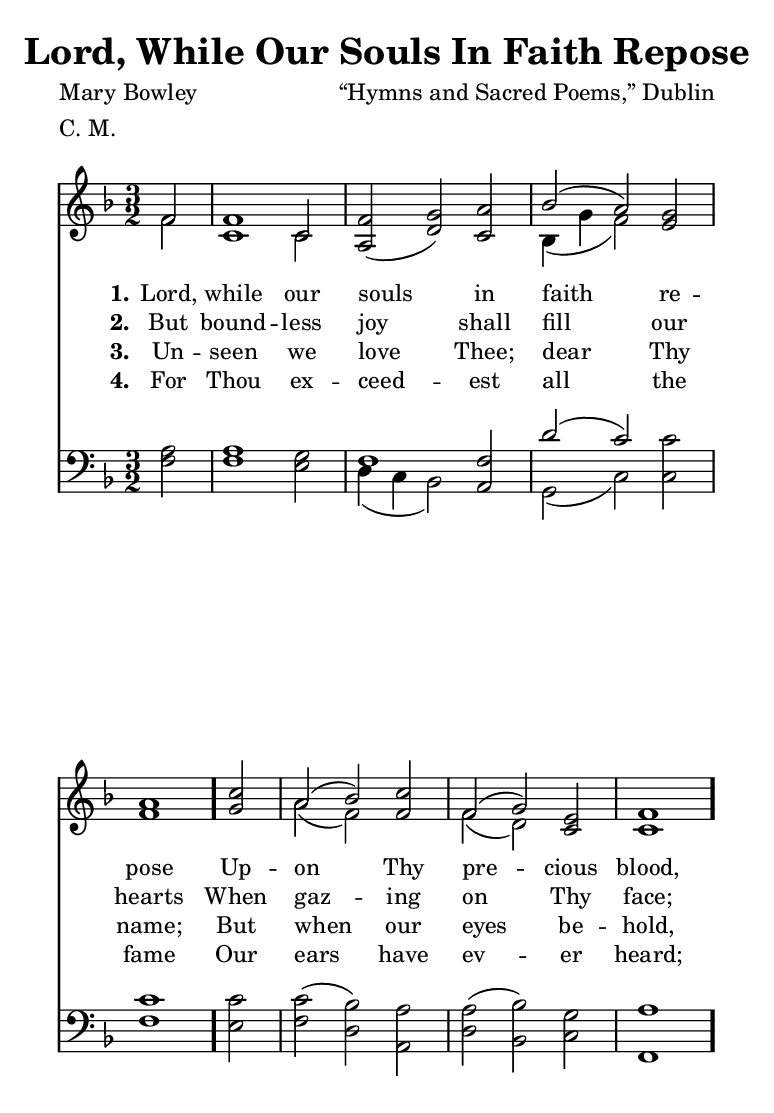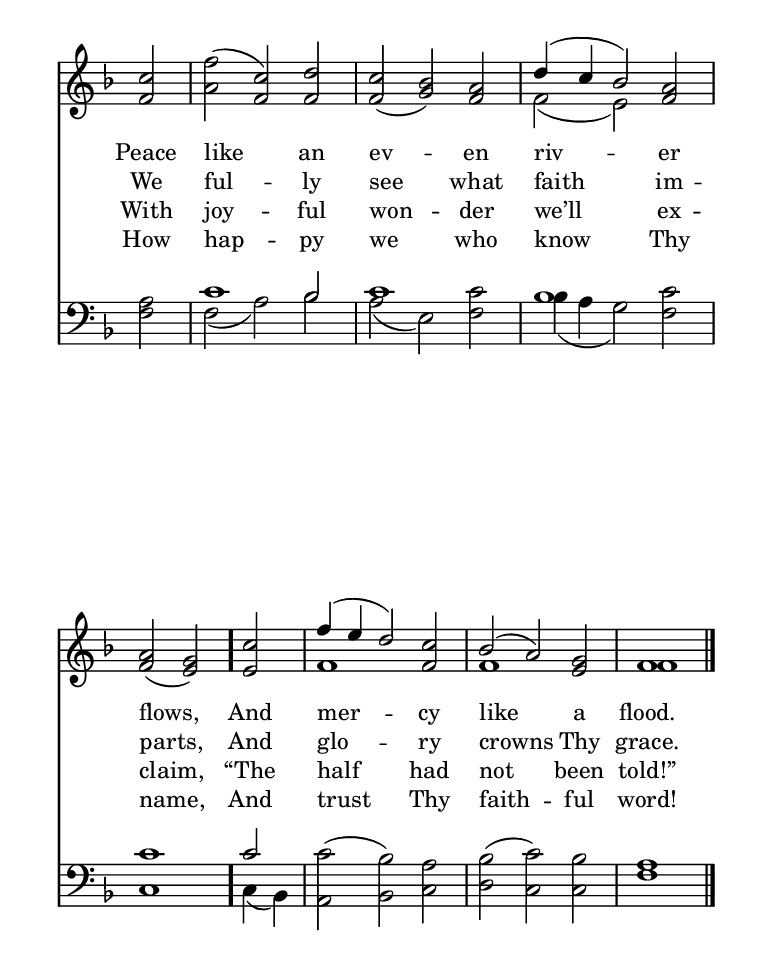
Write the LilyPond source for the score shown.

\include "common/global.ily"
\paper {
  \include "common/paper.ily"
  %ragged-bottom = ##t
  ragged-last-bottom = ##t
  %systems-per-page = ##f
  %page-count = ##f
  system-count = #(cond (is-eogsized 2) (#t #f))
}

\header{
  hymnnumber = "148"
  title = "Lord, While Our Souls In Faith Repose"
  tunename = "Irish"
  meter = "C. M."
  poet = "Mary Bowley"
  composer = "“Hymns and Sacred Poems,” Dublin"
  %copyright = ""
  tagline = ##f
}

% for fermata in MIDI
ta = { \tempo 2=90 }
tb = { \tempo 2=45 }

global = {
  \include "common/overrides.ily"
  \override Staff.TimeSignature.style = #'numbered
  \time 3/2
  \override Score.MetronomeMark.transparent = ##t % hide all fermata changes too
  \ta
  \key f \major
  \partial 2
  \autoBeamOff
}

notesSoprano = {
\global
\relative c' {

  f2 | f1 c2 | f(g) a | bes( a) g | a1
  c2 | a( bes) c | f,( g) e | f1
  c'2 | f( c) d | c( bes) a | d4( c bes2) a | a( g)
  c | f4( e d2) c | bes( a) g | f1
  \bar "|."

}
}

notesAlto = {
\global
\relative e' {

  f2 | c1 c2 | a( d) c | bes4( g' f2) e | f1
  g2 | a( f) f | f( d) c | c1
  f2 | a( f) f | f( g) f | f( e) f | f( e)
  e | f1 f2 | f1 e2 | f1

}
}

notesTenor = {
\global
\relative a {

  a2 | a1 g2 | f1 f2 | d'2( c) c | c1
  c2 | c( bes) a | a( bes) g | a1
  a2 | c1 bes2 | c1 c2 | bes1 c2 | c1
  c2 | c( bes) a | bes( c) bes | a1

}
}

notesBass = {
\global
\relative f {

  f2 | f1 e2 | d4( c bes2) a | g( c) c | f1
  e2 | f( d) a | d( bes) c | f,1
  f'2 | f( a) bes | a( e) f | bes4( a g2) f2 | c1
  c4( bes) | a2( bes) c | d( c) c | f1

}
}

wordsA = \lyricmode {
\set stanza = "1."

Lord, while our souls in faith re -- pose \bar "."
Up -- on Thy pre -- cious blood, \bar "." \break
Peace like an ev -- en riv -- er flows, \bar "."
And mer -- cy like a flood. \bar "."

}

wordsB = \lyricmode {
\set stanza = "2."

But bound -- less joy shall fill our hearts
When gaz -- ing on Thy face;
We ful -- ly see what faith im -- parts,
And glo -- ry crowns Thy grace.

}

wordsC = \lyricmode {
\set stanza = "3."

Un -- seen we love Thee; dear Thy name;
But when our eyes be -- hold,
With joy -- ful won -- der we’ll ex -- claim,
“The half had not been told!”

}

wordsD = \lyricmode {
\set stanza = "4."

For Thou ex -- ceed -- est all the fame
Our ears have ev -- er heard;
How hap -- py we who know Thy name,
And trust Thy faith -- ful word!

}

\score {
  \context ChoirStaff <<
    \context Staff = upper <<
      \set ChoirStaff.systemStartDelimiter = #'SystemStartBar
      \set ChoirStaff.printPartCombineTexts = ##f
      \partcombine #'(2 . 9) \notesSoprano \notesAlto
      \context NullVoice = sopranos { \voiceOne << \notesSoprano >> }
      \context NullVoice = altos { \voiceTwo << \notesAlto >> }
      \context Lyrics = one   \lyricsto sopranos \wordsA
      \context Lyrics = two   \lyricsto sopranos \wordsB
      \context Lyrics = three \lyricsto sopranos \wordsC
      \context Lyrics = four  \lyricsto sopranos \wordsD
    >>
    \context Staff = men <<
      \clef bass
      \set ChoirStaff.printPartCombineTexts = ##f
      \partcombine #'(2 . 9) \notesTenor \notesBass
      \context NullVoice = tenors { \voiceOne << \notesTenor >> }
      \context NullVoice = basses { \voiceTwo << \notesBass >> }
    >>
  >>
  \layout {
    \include "common/layout.ily"
  }
  \midi{
    \include "common/midi.ily"
  }
}

\version "2.19.49"  % necessary for upgrading to future LilyPond versions.

% vi:set et ts=2 sw=2 ai nocindent syntax=lilypond:
